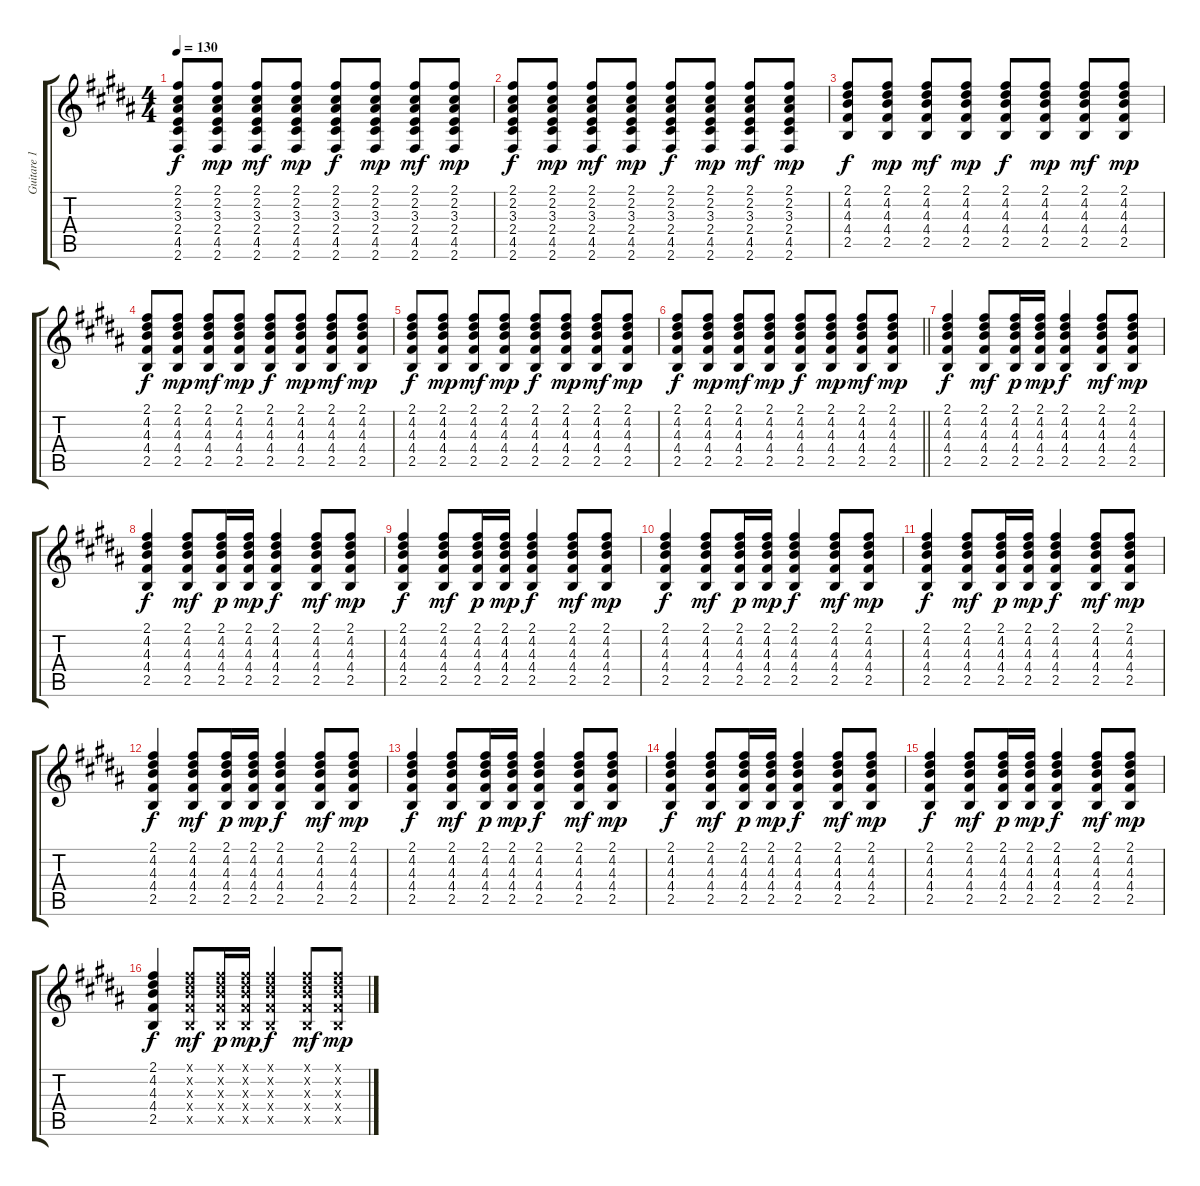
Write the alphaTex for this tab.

\track ("Guitare 1" "Guitare 1") {instrument acousticguitarsteel}
\staff {score tabs}
\tuning (E4 B3 G3 D3 A2 E2) {hide}
\ts (4 4)
\tempo 130
\clef g2
\ks b
(2.1 2.2 3.3 2.4 4.5 2.6).8{dy f} (2.1 2.2 3.3 2.4 4.5 2.6).8{dy mp} (2.1 2.2 3.3 2.4 4.5 2.6).8{dy mf} (2.1 2.2 3.3 2.4 4.5 2.6).8{dy mp} (2.1 2.2 3.3 2.4 4.5 2.6).8{dy f} (2.1 2.2 3.3 2.4 4.5 2.6).8{dy mp} (2.1 2.2 3.3 2.4 4.5 2.6).8{dy mf} (2.1 2.2 3.3 2.4 4.5 2.6).8{dy mp} |
(2.1 2.2 3.3 2.4 4.5 2.6).8{dy f} (2.1 2.2 3.3 2.4 4.5 2.6).8{dy mp} (2.1 2.2 3.3 2.4 4.5 2.6).8{dy mf} (2.1 2.2 3.3 2.4 4.5 2.6).8{dy mp} (2.1 2.2 3.3 2.4 4.5 2.6).8{dy f} (2.1 2.2 3.3 2.4 4.5 2.6).8{dy mp} (2.1 2.2 3.3 2.4 4.5 2.6).8{dy mf} (2.1 2.2 3.3 2.4 4.5 2.6).8{dy mp} |
(2.1 4.2 4.3 4.4 2.5).8{dy f} (2.1 4.2 4.3 4.4 2.5).8{dy mp} (2.1 4.2 4.3 4.4 2.5).8{dy mf} (2.1 4.2 4.3 4.4 2.5).8{dy mp} (2.1 4.2 4.3 4.4 2.5).8{dy f} (2.1 4.2 4.3 4.4 2.5).8{dy mp} (2.1 4.2 4.3 4.4 2.5).8{dy mf} (2.1 4.2 4.3 4.4 2.5).8{dy mp} |
(2.1 4.2 4.3 4.4 2.5).8{dy f} (2.1 4.2 4.3 4.4 2.5).8{dy mp} (2.1 4.2 4.3 4.4 2.5).8{dy mf} (2.1 4.2 4.3 4.4 2.5).8{dy mp} (2.1 4.2 4.3 4.4 2.5).8{dy f} (2.1 4.2 4.3 4.4 2.5).8{dy mp} (2.1 4.2 4.3 4.4 2.5).8{dy mf} (2.1 4.2 4.3 4.4 2.5).8{dy mp} |
(2.1 4.2 4.3 4.4 2.5).8{dy f} (2.1 4.2 4.3 4.4 2.5).8{dy mp} (2.1 4.2 4.3 4.4 2.5).8{dy mf} (2.1 4.2 4.3 4.4 2.5).8{dy mp} (2.1 4.2 4.3 4.4 2.5).8{dy f} (2.1 4.2 4.3 4.4 2.5).8{dy mp} (2.1 4.2 4.3 4.4 2.5).8{dy mf} (2.1 4.2 4.3 4.4 2.5).8{dy mp} |
\barLineRight lightlight
(2.1 4.2 4.3 4.4 2.5).8{dy f} (2.1 4.2 4.3 4.4 2.5).8{dy mp} (2.1 4.2 4.3 4.4 2.5).8{dy mf} (2.1 4.2 4.3 4.4 2.5).8{dy mp} (2.1 4.2 4.3 4.4 2.5).8{dy f} (2.1 4.2 4.3 4.4 2.5).8{dy mp} (2.1 4.2 4.3 4.4 2.5).8{dy mf} (2.1 4.2 4.3 4.4 2.5).8{dy mp} |
(2.1 4.2 4.3 4.4 2.5).4{dy f} (2.1 4.2 4.3 4.4 2.5).8{dy mf} (2.1 4.2 4.3 4.4 2.5).16{dy p} (2.1 4.2 4.3 4.4 2.5).16{dy mp} (2.1 4.2 4.3 4.4 2.5).4{dy f} (2.1 4.2 4.3 4.4 2.5).8{dy mf} (2.1 4.2 4.3 4.4 2.5).8{dy mp} |
(2.1 4.2 4.3 4.4 2.5).4{dy f} (2.1 4.2 4.3 4.4 2.5).8{dy mf} (2.1 4.2 4.3 4.4 2.5).16{dy p} (2.1 4.2 4.3 4.4 2.5).16{dy mp} (2.1 4.2 4.3 4.4 2.5).4{dy f} (2.1 4.2 4.3 4.4 2.5).8{dy mf} (2.1 4.2 4.3 4.4 2.5).8{dy mp} |
(2.1 4.2 4.3 4.4 2.5).4{dy f} (2.1 4.2 4.3 4.4 2.5).8{dy mf} (2.1 4.2 4.3 4.4 2.5).16{dy p} (2.1 4.2 4.3 4.4 2.5).16{dy mp} (2.1 4.2 4.3 4.4 2.5).4{dy f} (2.1 4.2 4.3 4.4 2.5).8{dy mf} (2.1 4.2 4.3 4.4 2.5).8{dy mp} |
(2.1 4.2 4.3 4.4 2.5).4{dy f} (2.1 4.2 4.3 4.4 2.5).8{dy mf} (2.1 4.2 4.3 4.4 2.5).16{dy p} (2.1 4.2 4.3 4.4 2.5).16{dy mp} (2.1 4.2 4.3 4.4 2.5).4{dy f} (2.1 4.2 4.3 4.4 2.5).8{dy mf} (2.1 4.2 4.3 4.4 2.5).8{dy mp} |
(2.1 4.2 4.3 4.4 2.5).4{dy f} (2.1 4.2 4.3 4.4 2.5).8{dy mf} (2.1 4.2 4.3 4.4 2.5).16{dy p} (2.1 4.2 4.3 4.4 2.5).16{dy mp} (2.1 4.2 4.3 4.4 2.5).4{dy f} (2.1 4.2 4.3 4.4 2.5).8{dy mf} (2.1 4.2 4.3 4.4 2.5).8{dy mp} |
(2.1 4.2 4.3 4.4 2.5).4{dy f} (2.1 4.2 4.3 4.4 2.5).8{dy mf} (2.1 4.2 4.3 4.4 2.5).16{dy p} (2.1 4.2 4.3 4.4 2.5).16{dy mp} (2.1 4.2 4.3 4.4 2.5).4{dy f} (2.1 4.2 4.3 4.4 2.5).8{dy mf} (2.1 4.2 4.3 4.4 2.5).8{dy mp} |
(2.1 4.2 4.3 4.4 2.5).4{dy f} (2.1 4.2 4.3 4.4 2.5).8{dy mf} (2.1 4.2 4.3 4.4 2.5).16{dy p} (2.1 4.2 4.3 4.4 2.5).16{dy mp} (2.1 4.2 4.3 4.4 2.5).4{dy f} (2.1 4.2 4.3 4.4 2.5).8{dy mf} (2.1 4.2 4.3 4.4 2.5).8{dy mp} |
(2.1 4.2 4.3 4.4 2.5).4{dy f} (2.1 4.2 4.3 4.4 2.5).8{dy mf} (2.1 4.2 4.3 4.4 2.5).16{dy p} (2.1 4.2 4.3 4.4 2.5).16{dy mp} (2.1 4.2 4.3 4.4 2.5).4{dy f} (2.1 4.2 4.3 4.4 2.5).8{dy mf} (2.1 4.2 4.3 4.4 2.5).8{dy mp} |
(2.1 4.2 4.3 4.4 2.5).4{dy f} (2.1 4.2 4.3 4.4 2.5).8{dy mf} (2.1 4.2 4.3 4.4 2.5).16{dy p} (2.1 4.2 4.3 4.4 2.5).16{dy mp} (2.1 4.2 4.3 4.4 2.5).4{dy f} (2.1 4.2 4.3 4.4 2.5).8{dy mf} (2.1 4.2 4.3 4.4 2.5).8{dy mp} |
(2.1 4.2 4.3 4.4 2.5).4{dy f} (2.1{x} 4.2{x} 4.3{x} 4.4{x} 2.5{x}).8{dy mf} (2.1{x} 4.2{x} 4.3{x} 4.4{x} 2.5{x}).16{dy p} (2.1{x} 4.2{x} 4.3{x} 4.4{x} 2.5{x}).16{dy mp} (2.1{x} 4.2{x} 4.3{x} 4.4{x} 2.5{x}).4{dy f} (2.1{x} 4.2{x} 4.3{x} 4.4{x} 2.5{x}).8{dy mf} (2.1{x} 4.2{x} 4.3{x} 4.4{x} 2.5{x}).8{dy mp}
